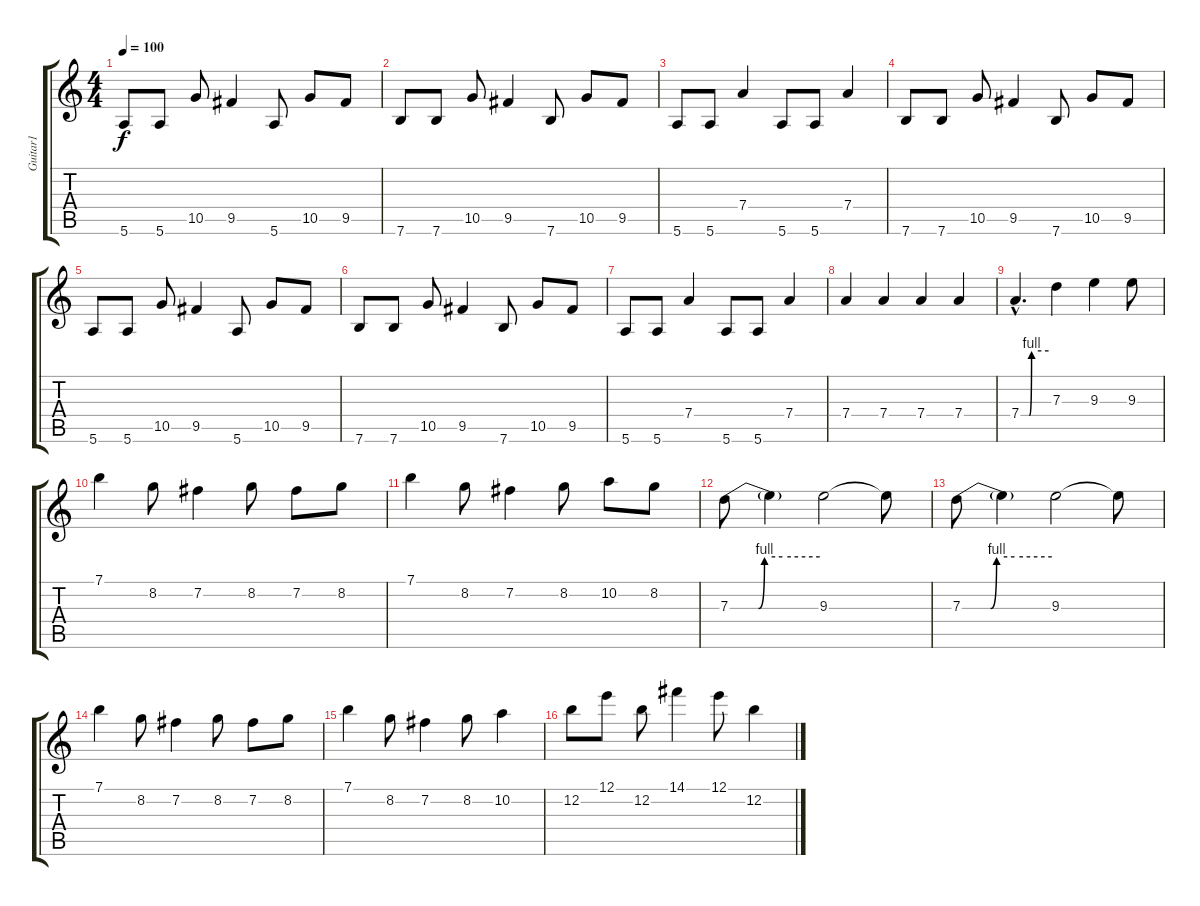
\track ("Guitar1" "Guitar1") {instrument electricguitarclean}
\staff {score tabs}
\tuning (E4 B3 G3 D3 A2 E2) {hide}
\ts (4 4)
\tempo 100
\clef g2
\ks c
5.6.8{dy f} 5.6.8 10.5.8 9.5.4 5.6.8 10.5.8 9.5.8 |
7.6.8 7.6.8 10.5.8 9.5.4 7.6.8 10.5.8 9.5.8 |
5.6.8 5.6.8 7.4.4 5.6.8 5.6.8 7.4.4 |
7.6.8 7.6.8 10.5.8 9.5.4 7.6.8 10.5.8 9.5.8 |
5.6.8 5.6.8 10.5.8 9.5.4 5.6.8 10.5.8 9.5.8 |
7.6.8 7.6.8 10.5.8 9.5.4 7.6.8 10.5.8 9.5.8 |
5.6.8 5.6.8 7.4.4 5.6.8 5.6.8 7.4.4 |
7.4.4 7.4.4 7.4.4 7.4.4 |
7.4{be (custom 0 0 18 0 23 4 60 4) hac}.4{d} 7.3.4 9.3.4 9.3.8 |
7.1.4 8.2.8 7.2.4 8.2.8 7.2.8 8.2.8 |
7.1.4 8.2.8 7.2.4 8.2.8 10.2.8 8.2.8 |
7.3{be (custom 0 0 19 0 23 4 35 4 60 4)}.8 7.3{t}.4 9.3.2 9.3{t}.8 |
7.3{be (custom 0 0 19 0 23 4 35 4 60 4)}.8 7.3{t}.4 9.3.2 9.3{t}.8 |
7.1.4 8.2.8 7.2.4 8.2.8 7.2.8 8.2.8 |
7.1.4 8.2.8 7.2.4 8.2.8 10.2.4 |
12.2.8 12.1.8 12.2.8 14.1.4 12.1.8 12.2.4
